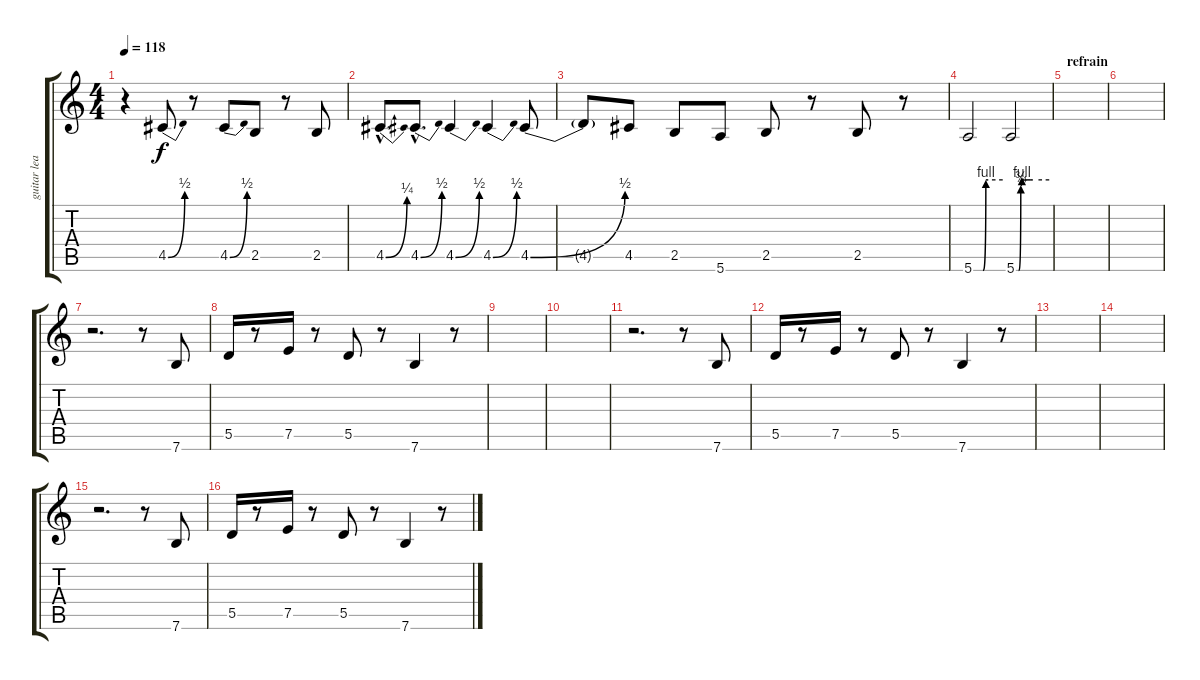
\track ("guitar lead" "guitar lea") {instrument overdrivenguitar}
\staff {score tabs}
\tuning (E4 B3 G3 D3 A2 E2) {hide}
\ts (4 4)
\tempo 118
\clef g2
\ks c
r.4{dy f} 4.5{be (bend 0 0 60 2)}.8 r.8 4.5{be (bend 0 0 60 2)}.8 2.5.8 r.8 2.5.8 |
4.5{be (bend 0 0 60 1) hac}.8{d} 4.5{be (bend 0 0 60 2) hac}.8{d} 4.5{be (bend 0 0 60 2)}.4 4.5{be (bend 0 0 60 2)}.4 4.5{be (bend 0 0 60 2)}.8 |
4.5{t}.8 4.5.8 2.5.8 5.6.8 2.5.8 r.8 2.5.8 r.8 |
5.6{be (custom 0 0 19 0 25 4 30 4 60 4)}.2 5.6{be (custom 0 0 2 0 4 0 8 3 10 4 15 4 25 4 30 4 60 4)}.2 |
\section ("" "refrain")
|
|
r.2{d} r.8 7.6.8 |
5.5.16 r.8 7.5.16 r.8 5.5.8 r.8 7.6.4 r.8 |
|
|
r.2{d} r.8 7.6.8 |
5.5.16 r.8 7.5.16 r.8 5.5.8 r.8 7.6.4 r.8 |
|
|
r.2{d} r.8 7.6.8 |
5.5.16 r.8 7.5.16 r.8 5.5.8 r.8 7.6.4 r.8
